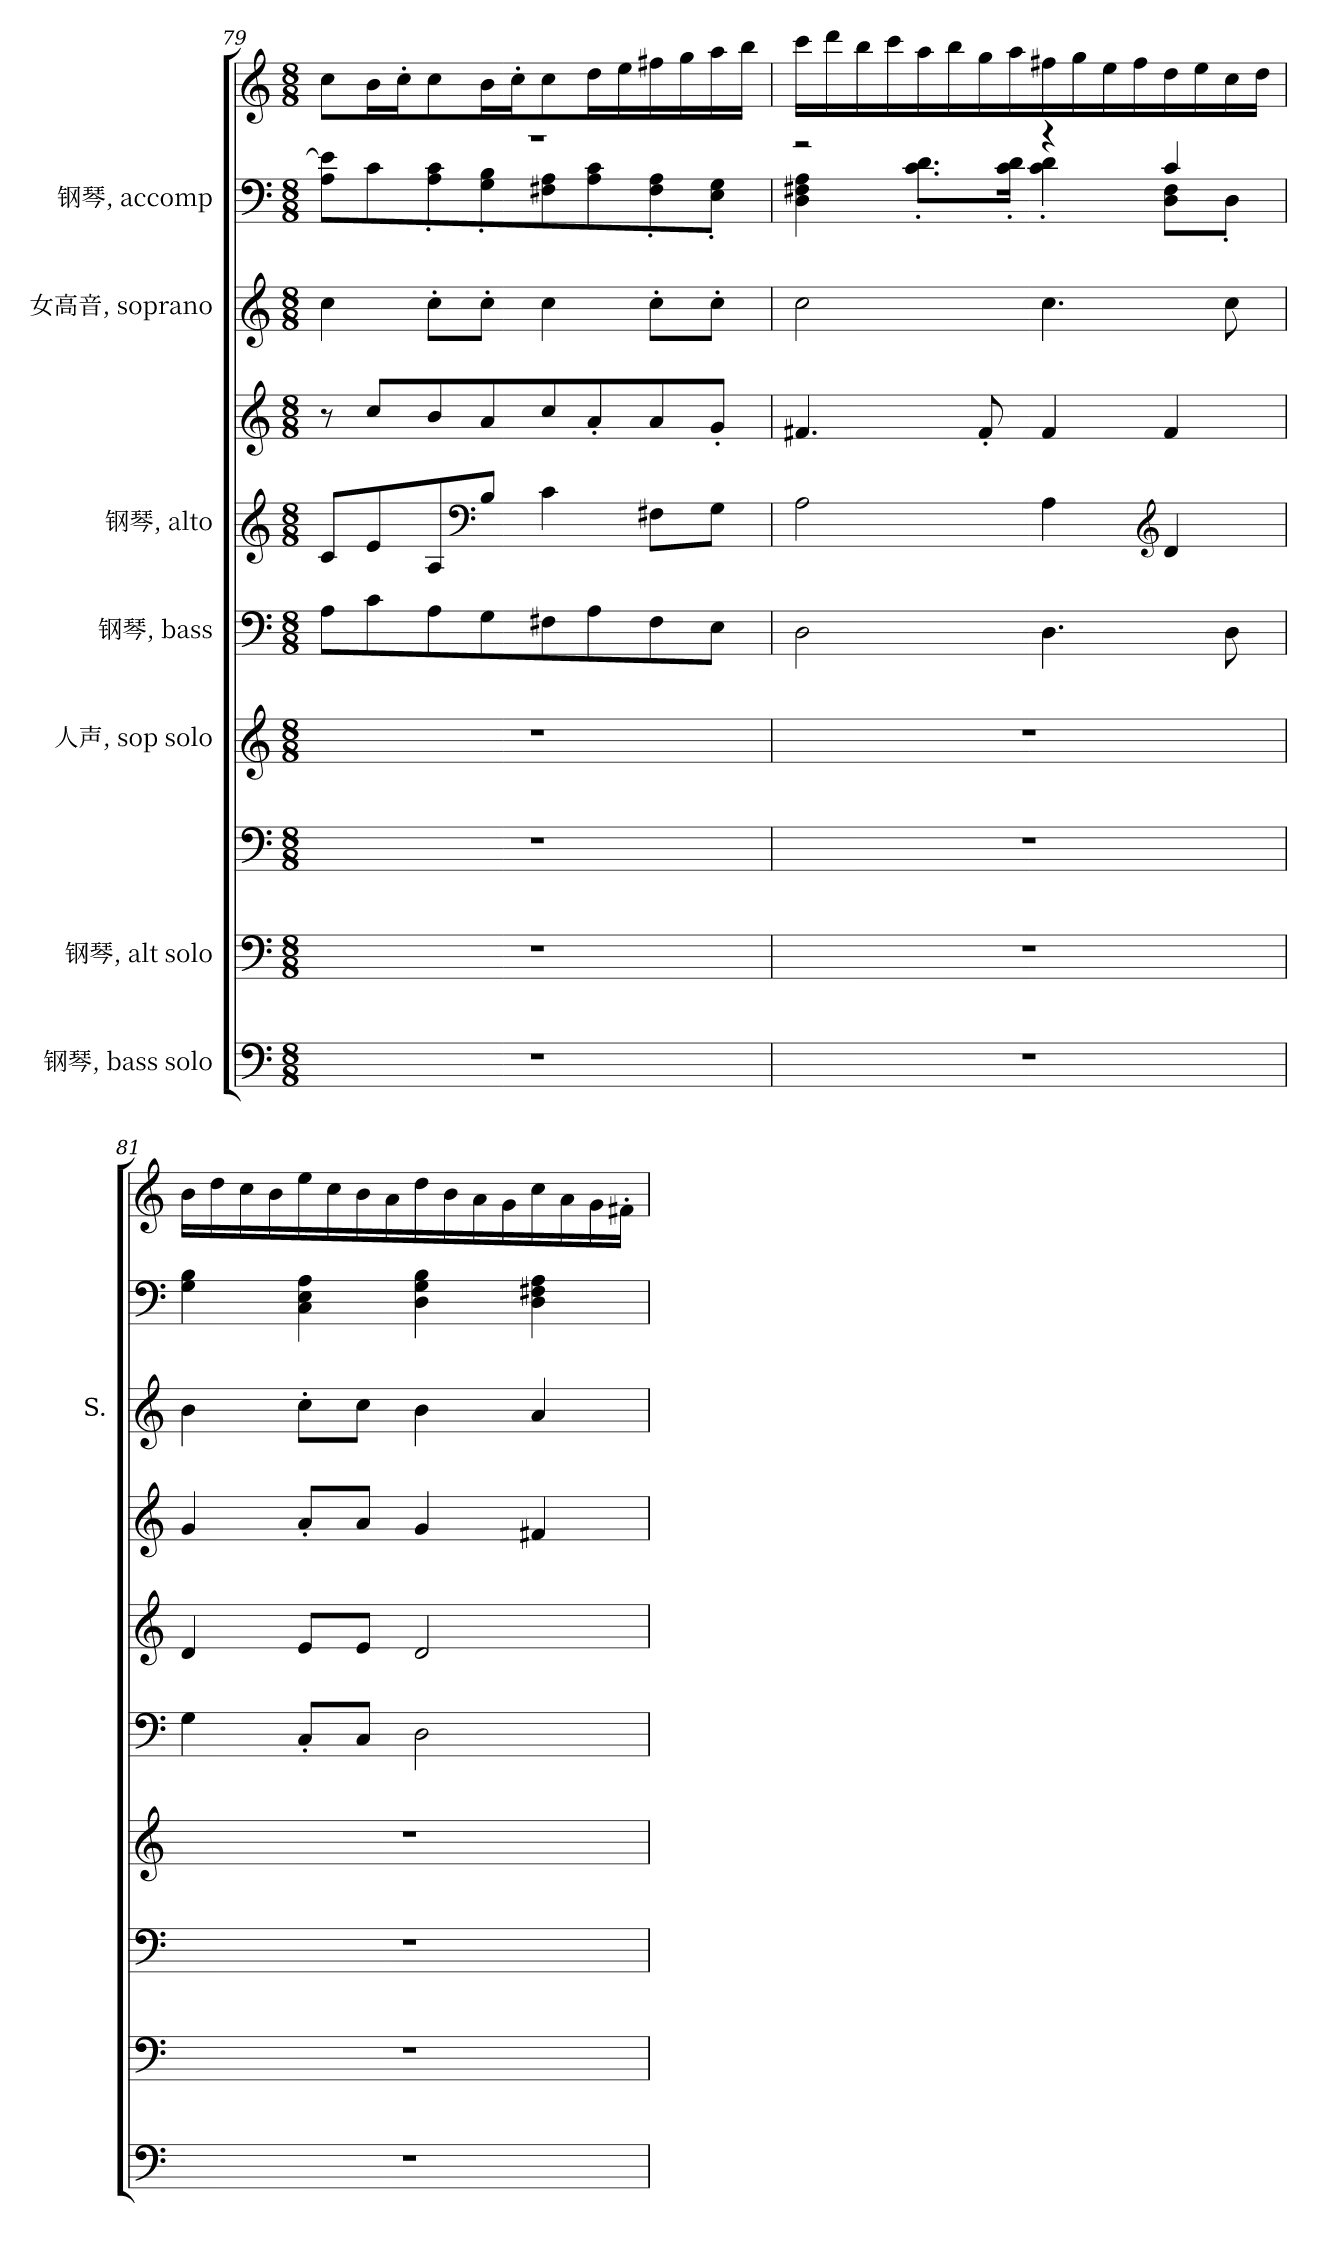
**kern	**kern	**kern	**kern	**kern	**kern	**kern	**kern	**kern	**kern
*part7	*part6	*part6	*part5	*part4	*part3	*part3	*part2	*part1	*part1
*staff10	*staff9	*staff8	*staff7	*staff6	*staff5	*staff4	*staff3	*staff2	*staff1
*I"钢琴, bass solo	*I"钢琴, alt solo	*	*I"人声, sop solo	*I"钢琴, bass	*I"钢琴, alto	*	*I"女高音, soprano	*I"钢琴, accomp	*
*	*	*	*	*	*	*	*I'S.	*	*
*clefF4	*clefF4	*clefF4	*clefG2	*clefF4	*clefG2	*clefG2	*clefG2	*clefF4	*clefG2
*k[]	*k[]	*k[]	*k[]	*k[]	*k[]	*k[]	*k[]	*k[]	*k[]
*M8/8	*M8/8	*M8/8	*M8/8	*M8/8	*M8/8	*M8/8	*M8/8	*M8/8	*M8/8
=79	=79	=79	=79	=79	=79	=79	=79	=79	=79
*	*	*	*	*	*	*	*	*^	*
1r	1r	1r	1r	8A\L	8c/L	8r	4cc\	1r	8A\ 8e\]L	8cc\L
.	.	.	.	8c\	8e/	8cc/L	.	.	8c\	16b\L
.	.	.	.	.	.	.	.	.	.	16cc'\J
.	.	.	.	8A\	8A/	8b/	8cc'\L	.	8A\' 8c\'	8cc\
*	*	*	*	*	*clefF4	*	*	*	*	*
.	.	.	.	8G\	8B/J	8a/	8cc'\J	.	8G\' 8B\'	16b\L
.	.	.	.	.	.	.	.	.	.	16cc'\J
.	.	.	.	8F#X\	4c\	8cc/	4cc\	.	8F#X\ 8A\	8cc\
.	.	.	.	8A\	.	8a'/	.	.	8A\ 8c\	16dd\L
.	.	.	.	.	.	.	.	.	.	16ee\
.	.	.	.	8F#\	8F#X\L	8a/	8cc'\L	.	8F#\' 8A\'	16ff#X\
.	.	.	.	.	.	.	.	.	.	16gg\
.	.	.	.	8E\J	8G\J	8g'/J	8cc'\J	.	8E\' 8G\'J	16aa\
.	.	.	.	.	.	.	.	.	.	16bb\JJ
!!LO:PB:g=z
=80	=80	=80	=80	=80	=80	=80	=80	=80	=80	=80
1r	1r	1r	1r	2D\	2A\	4.f#X/	2cc\	2r	4D\ 4F#X\ 4A\	16ccc\LL
.	.	.	.	.	.	.	.	.	.	16ddd\
.	.	.	.	.	.	.	.	.	.	16bb\
.	.	.	.	.	.	.	.	.	.	16ccc\
.	.	.	.	.	.	.	.	.	8.c\' 8.d\'L	16aa\
.	.	.	.	.	.	.	.	.	.	16bb\
.	.	.	.	.	.	8f#'/	.	.	.	16gg\
.	.	.	.	.	.	.	.	.	16c\' 16d\'Jk	16aa\
.	.	.	.	4.D\	4A\	4f#/	4.cc\	4r	4c\' 4d\'	16ff#X\
.	.	.	.	.	.	.	.	.	.	16gg\
.	.	.	.	.	.	.	.	.	.	16ee\
.	.	.	.	.	.	.	.	.	.	16ff#\
*	*	*	*	*	*clefG2	*	*	*	*	*
.	.	.	.	.	4d/	4f#/	.	4c/	8D\ 8F#\L	16dd\
.	.	.	.	.	.	.	.	.	.	16ee\
.	.	.	.	8D\	.	.	8cc\	.	8D'\J	16cc\
.	.	.	.	.	.	.	.	.	.	16dd\JJ
*	*	*	*	*	*	*	*	*v	*v	*
=81	=81	=81	=81	=81	=81	=81	=81	=81	=81
1r	1r	1r	1r	4G\	4d/	4g/	4b\	4G\ 4B\	16b\LL
.	.	.	.	.	.	.	.	.	16dd\
.	.	.	.	.	.	.	.	.	16cc\
.	.	.	.	.	.	.	.	.	16b\
.	.	.	.	8C'/L	8e/L	8a'/L	8cc'\L	4C\ 4E\ 4A\	16ee\
.	.	.	.	.	.	.	.	.	16cc\
.	.	.	.	8C/J	8e/J	8a/J	8cc\J	.	16b\
.	.	.	.	.	.	.	.	.	16a\
.	.	.	.	2D\	2d/	4g/	4b\	4D\ 4G\ 4B\	16dd\
.	.	.	.	.	.	.	.	.	16b\
.	.	.	.	.	.	.	.	.	16a\
.	.	.	.	.	.	.	.	.	16g\
.	.	.	.	.	.	4f#X/	4a/	4D\ 4F#X\ 4A\	16cc\
.	.	.	.	.	.	.	.	.	16a\
.	.	.	.	.	.	.	.	.	16g\
.	.	.	.	.	.	.	.	.	16f#X'\JJ
=	=	=	=	=	=	=	=	=	=
*-	*-	*-	*-	*-	*-	*-	*-	*-	*-
